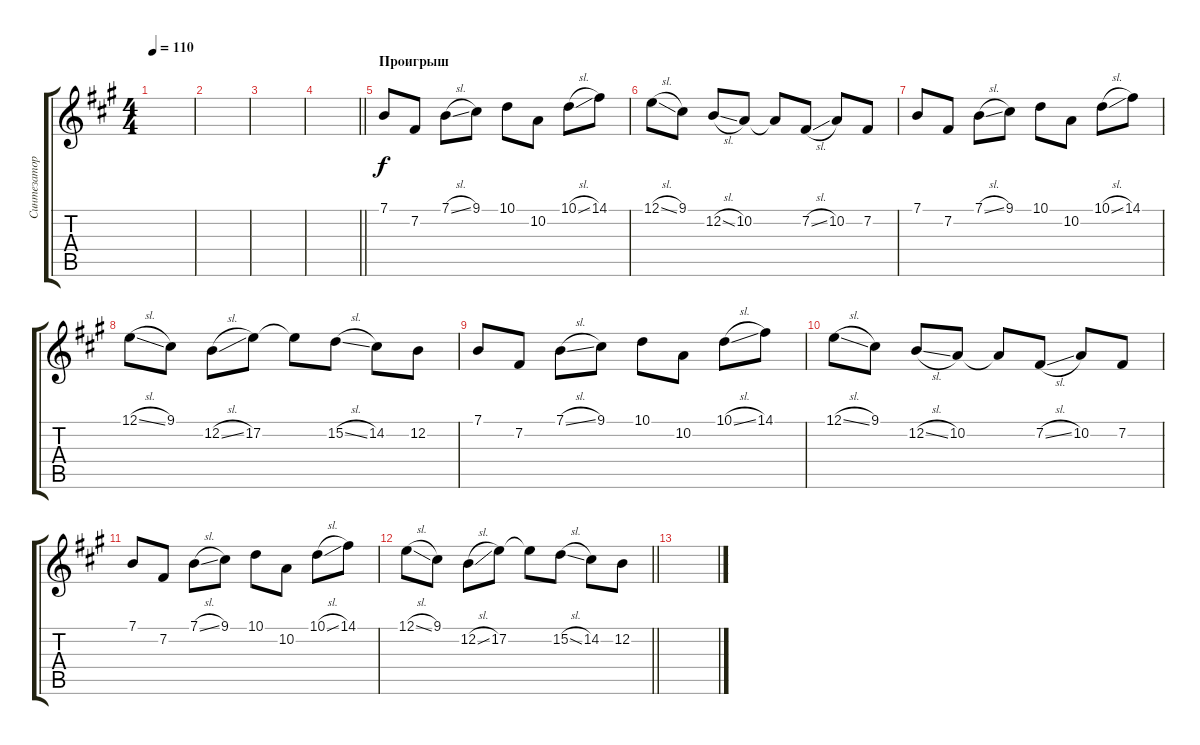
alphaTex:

\track ("Синтезатор" "Синтезатор") {instrument lead1square}
\staff {score tabs}
\tuning (E4 B3 G3 D3 A2 E2) {hide}
\ts (4 4)
\tempo 110
\clef g2
\ks f#minor
|
|
|
\barLineRight lightlight
|
\section ("" "Проигрыш")
7.1.8 7.2.8 7.1{sl}.8 9.1.8 10.1.8 10.2.8 10.1{sl}.8 14.1.8 |
12.1{sl}.8 9.1.8 12.2{sl}.8 10.2.8 10.2{t}.8 7.2{sl}.8 10.2.8 7.2.8 |
7.1.8 7.2.8 7.1{sl}.8 9.1.8 10.1.8 10.2.8 10.1{sl}.8 14.1.8 |
12.1{sl}.8 9.1.8 12.2{sl}.8 17.2.8 17.2{t}.8 15.2{sl}.8 14.2.8 12.2.8 |
7.1.8 7.2.8 7.1{sl}.8 9.1.8 10.1.8 10.2.8 10.1{sl}.8 14.1.8 |
12.1{sl}.8 9.1.8 12.2{sl}.8 10.2.8 10.2{t}.8 7.2{sl}.8 10.2.8 7.2.8 |
7.1.8 7.2.8 7.1{sl}.8 9.1.8 10.1.8 10.2.8 10.1{sl}.8 14.1.8 |
\barLineRight lightlight
12.1{sl}.8 9.1.8 12.2{sl}.8 17.2.8 17.2{t}.8 15.2{sl}.8 14.2.8 12.2.8 |
\section ("" "")
